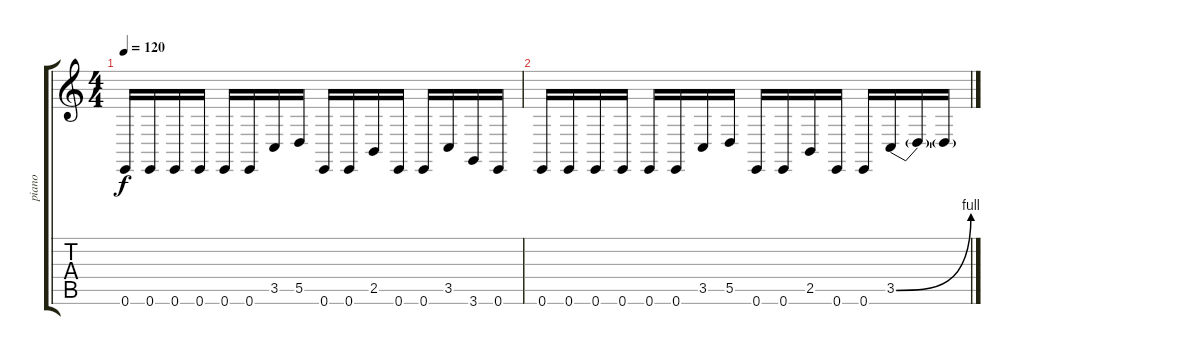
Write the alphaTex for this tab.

\track ("piano" "piano") {instrument electricgrandpiano}
\staff {score tabs}
\tuning (E4 B3 G3 D3 A2 E2) {hide}
\ts (4 4)
\tempo 120
\clef g2
\ks c
0.6.16{dy f} 0.6.16 0.6.16 0.6.16 0.6.16 0.6.16 3.5.16 5.5.16 0.6.16 0.6.16 2.5.16 0.6.16 0.6.16 3.5.16 3.6.16 0.6.16 |
0.6.16 0.6.16 0.6.16 0.6.16 0.6.16 0.6.16 3.5.16 5.5.16 0.6.16 0.6.16 2.5.16 0.6.16 0.6.16 3.5{be (bend 0 0 60 4)}.16 3.5{t}.16 3.5{t}.16
